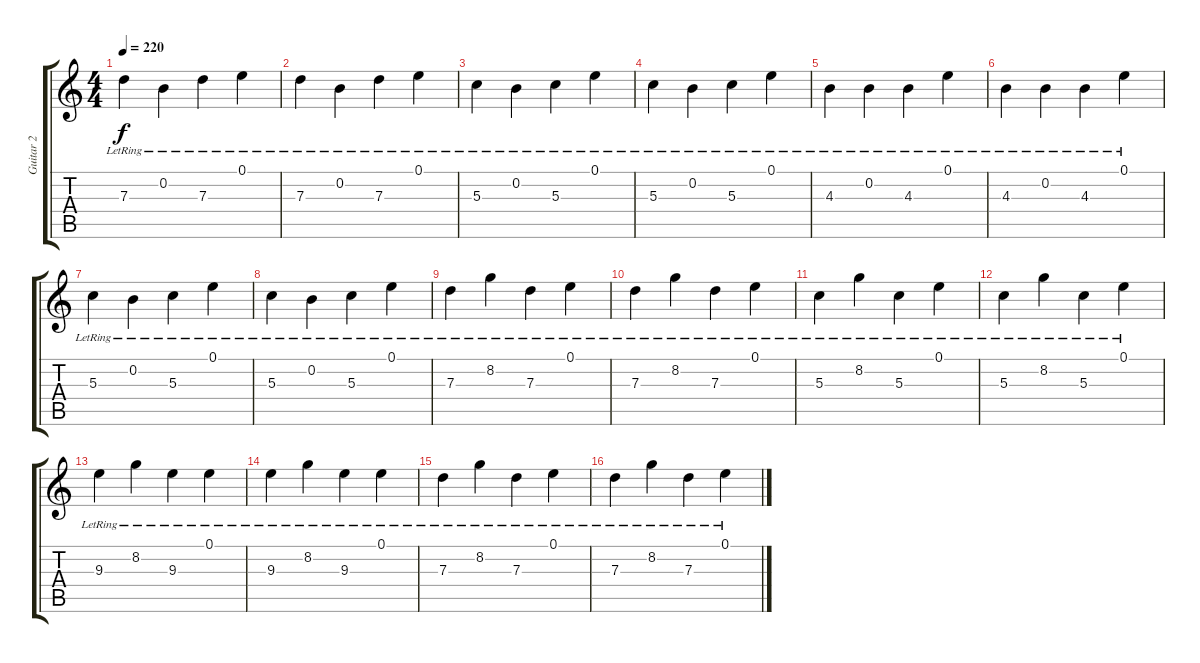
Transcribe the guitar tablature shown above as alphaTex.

\track ("Guitar 2" "Guitar 2") {instrument acousticguitarsteel}
\staff {score tabs}
\tuning (E4 B3 G3 D3 A2 E2) {hide}
\ts (4 4)
\tempo 220
\clef g2
\ks c
7.3{lr}.4{dy f} 0.2{lr}.4 7.3{lr}.4 0.1{lr}.4 |
7.3{lr}.4 0.2{lr}.4 7.3{lr}.4 0.1{lr}.4 |
5.3{lr}.4 0.2{lr}.4 5.3{lr}.4 0.1{lr}.4 |
5.3{lr}.4 0.2{lr}.4 5.3{lr}.4 0.1{lr}.4 |
4.3{lr}.4 0.2{lr}.4 4.3{lr}.4 0.1{lr}.4 |
4.3{lr}.4 0.2{lr}.4 4.3{lr}.4 0.1{lr}.4 |
5.3{lr}.4 0.2{lr}.4 5.3{lr}.4 0.1{lr}.4 |
5.3{lr}.4 0.2{lr}.4 5.3{lr}.4 0.1{lr}.4 |
7.3{lr}.4 8.2{lr}.4 7.3{lr}.4 0.1{lr}.4 |
7.3{lr}.4 8.2{lr}.4 7.3{lr}.4 0.1{lr}.4 |
5.3{lr}.4 8.2{lr}.4 5.3{lr}.4 0.1{lr}.4 |
5.3{lr}.4 8.2{lr}.4 5.3{lr}.4 0.1{lr}.4 |
9.3{lr}.4 8.2{lr}.4 9.3{lr}.4 0.1{lr}.4 |
9.3{lr}.4 8.2{lr}.4 9.3{lr}.4 0.1{lr}.4 |
7.3{lr}.4 8.2{lr}.4 7.3{lr}.4 0.1{lr}.4 |
7.3{lr}.4 8.2{lr}.4 7.3{lr}.4 0.1{lr}.4
